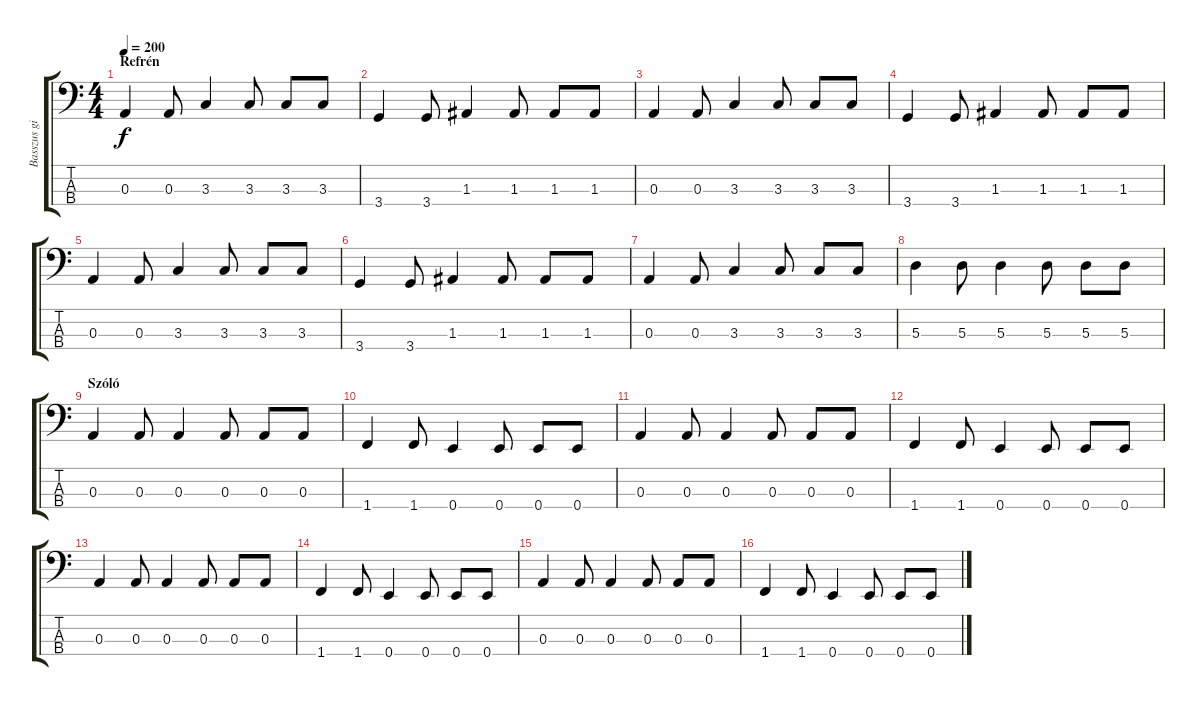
\track ("Basszus gitár" "Basszus gi") {instrument electricbassfinger}
\staff {score tabs}
\tuning (G2 D2 A1 E1) {hide}
\ts (4 4)
\section ("" "Refrén")
\tempo 200
\clef f4
\ks c
0.3.4{dy f} 0.3.8 3.3.4 3.3.8 3.3.8 3.3.8 |
3.4.4 3.4.8 1.3.4 1.3.8 1.3.8 1.3.8 |
0.3.4 0.3.8 3.3.4 3.3.8 3.3.8 3.3.8 |
3.4.4 3.4.8 1.3.4 1.3.8 1.3.8 1.3.8 |
0.3.4 0.3.8 3.3.4 3.3.8 3.3.8 3.3.8 |
3.4.4 3.4.8 1.3.4 1.3.8 1.3.8 1.3.8 |
0.3.4 0.3.8 3.3.4 3.3.8 3.3.8 3.3.8 |
5.3.4 5.3.8 5.3.4 5.3.8 5.3.8 5.3.8 |
\section ("" "Szóló")
0.3.4 0.3.8 0.3.4 0.3.8 0.3.8 0.3.8 |
1.4.4 1.4.8 0.4.4 0.4.8 0.4.8 0.4.8 |
0.3.4 0.3.8 0.3.4 0.3.8 0.3.8 0.3.8 |
1.4.4 1.4.8 0.4.4 0.4.8 0.4.8 0.4.8 |
0.3.4 0.3.8 0.3.4 0.3.8 0.3.8 0.3.8 |
1.4.4 1.4.8 0.4.4 0.4.8 0.4.8 0.4.8 |
0.3.4 0.3.8 0.3.4 0.3.8 0.3.8 0.3.8 |
1.4.4 1.4.8 0.4.4 0.4.8 0.4.8 0.4.8
